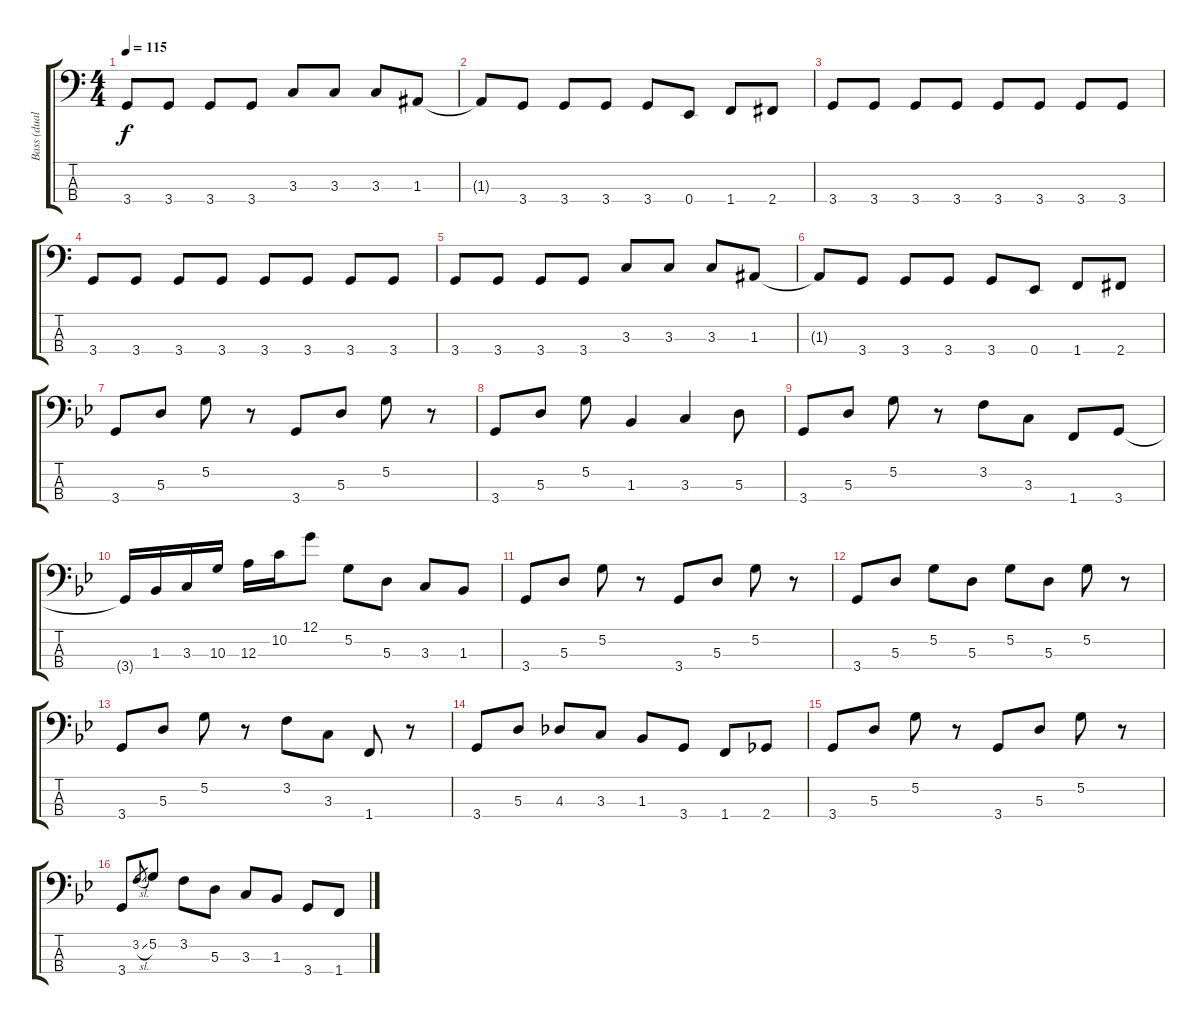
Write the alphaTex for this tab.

\track ("Bass (dual)" "Bass (dual") {instrument electricbasspick}
\staff {score tabs}
\tuning (G2 D2 A1 E1) {hide}
\ts (4 4)
\tempo 115
\clef f4
\ks c
3.4.8{dy f} 3.4.8 3.4.8 3.4.8 3.3.8 3.3.8 3.3.8 1.3.8 |
1.3{t}.8 3.4.8 3.4.8 3.4.8 3.4.8 0.4.8 1.4.8 2.4.8 |
3.4.8 3.4.8 3.4.8 3.4.8 3.4.8 3.4.8 3.4.8 3.4.8 |
3.4.8 3.4.8 3.4.8 3.4.8 3.4.8 3.4.8 3.4.8 3.4.8 |
3.4.8 3.4.8 3.4.8 3.4.8 3.3.8 3.3.8 3.3.8 1.3.8 |
1.3{t}.8 3.4.8 3.4.8 3.4.8 3.4.8 0.4.8 1.4.8 2.4.8 |
\ks bb
3.4.8 5.3.8 5.2.8 r.8 3.4.8 5.3.8 5.2.8 r.8 |
3.4.8 5.3.8 5.2.8 1.3.4 3.3.4 5.3.8 |
3.4.8 5.3.8 5.2.8 r.8 3.2.8 3.3.8 1.4.8 3.4.8 |
3.4{t}.16 1.3.16 3.3.16 10.3.16 12.3.16 10.2.16 12.1.8 5.2.8 5.3.8 3.3.8 1.3.8 |
3.4.8 5.3.8 5.2.8 r.8 3.4.8 5.3.8 5.2.8 r.8 |
3.4.8 5.3.8 5.2.8 5.3.8 5.2.8 5.3.8 5.2.8 r.8 |
3.4.8 5.3.8 5.2.8 r.8 3.2.8 3.3.8 1.4.8 r.8 |
3.4.8 5.3.8 4.3.8 3.3.8 1.3.8 3.4.8 1.4.8 2.4.8 |
3.4.8 5.3.8 5.2.8 r.8 3.4.8 5.3.8 5.2.8 r.8 |
3.4.8 3.2{sl}.8{gr} 5.2.8 3.2.8 5.3.8 3.3.8 1.3.8 3.4.8 1.4.8
